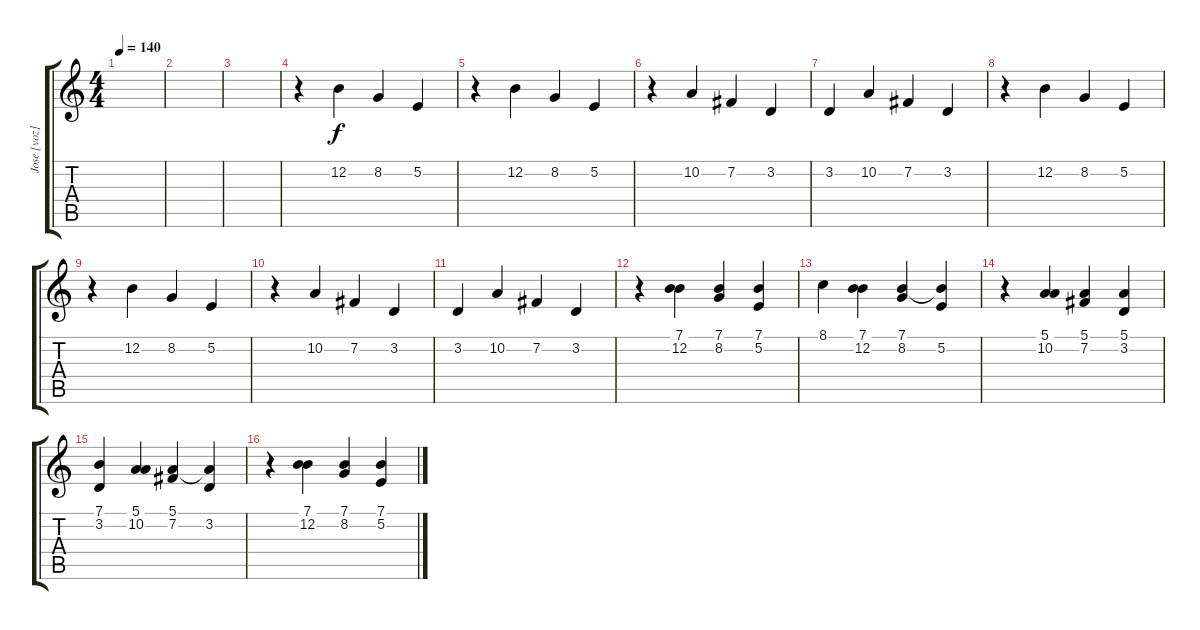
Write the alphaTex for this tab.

\track ("Jose [voz]" "Jose [voz]") {instrument pad7halo}
\staff {score tabs}
\tuning (E4 B3 G3 D3 A2 E2) {hide}
\ts (4 4)
\tempo 140
\clef g2
\ks c
|
|
|
r.4 12.2.4 8.2.4 5.2.4 |
r.4 12.2.4 8.2.4 5.2.4 |
r.4 10.2.4 7.2.4 3.2.4 |
3.2.4 10.2.4 7.2.4 3.2.4 |
r.4 12.2.4 8.2.4 5.2.4 |
r.4 12.2.4 8.2.4 5.2.4 |
r.4 10.2.4 7.2.4 3.2.4 |
3.2.4 10.2.4 7.2.4 3.2.4 |
r.4 (7.1 12.2).4 (7.1 8.2).4 (7.1 5.2).4 |
8.1.4 (7.1 12.2).4 (7.1 8.2).4 (7.1{t} 5.2).4 |
r.4 (5.1 10.2).4 (5.1 7.2).4 (5.1 3.2).4 |
(7.1 3.2).4 (5.1 10.2).4 (5.1 7.2).4 (5.1{t} 3.2).4 |
r.4 (7.1 12.2).4 (7.1 8.2).4 (7.1 5.2).4
